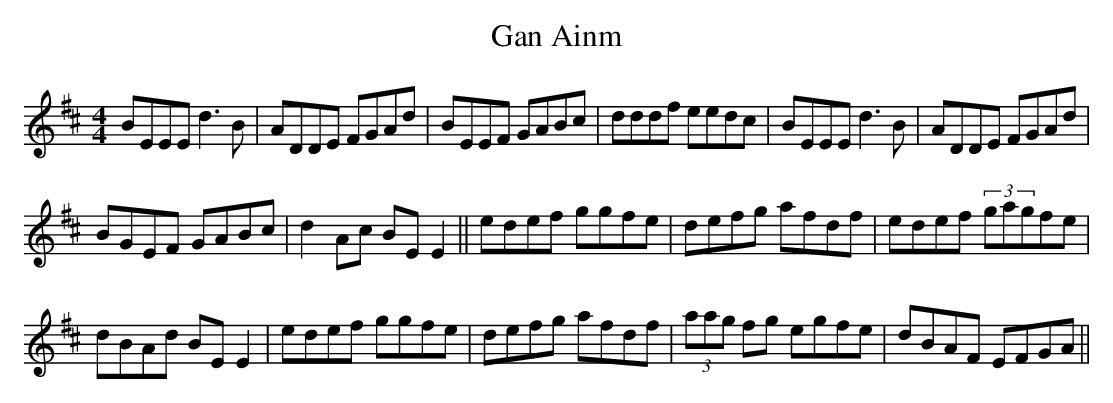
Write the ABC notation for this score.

X:1
T:Gan Ainm
M:4/4
K:D
BEEE d3B | ADDE FGAd | BEEF GABc | dddf eedc | BEEE d3B | ADDE FGAd |
BGEF GABc | d2Ac BEE2 || edef ggfe | defg afdf | edef (3gagfe |
dBAd BEE2 | edef ggfe | defg afdf | (3aag fg egfe | dBAF EFGA ||
